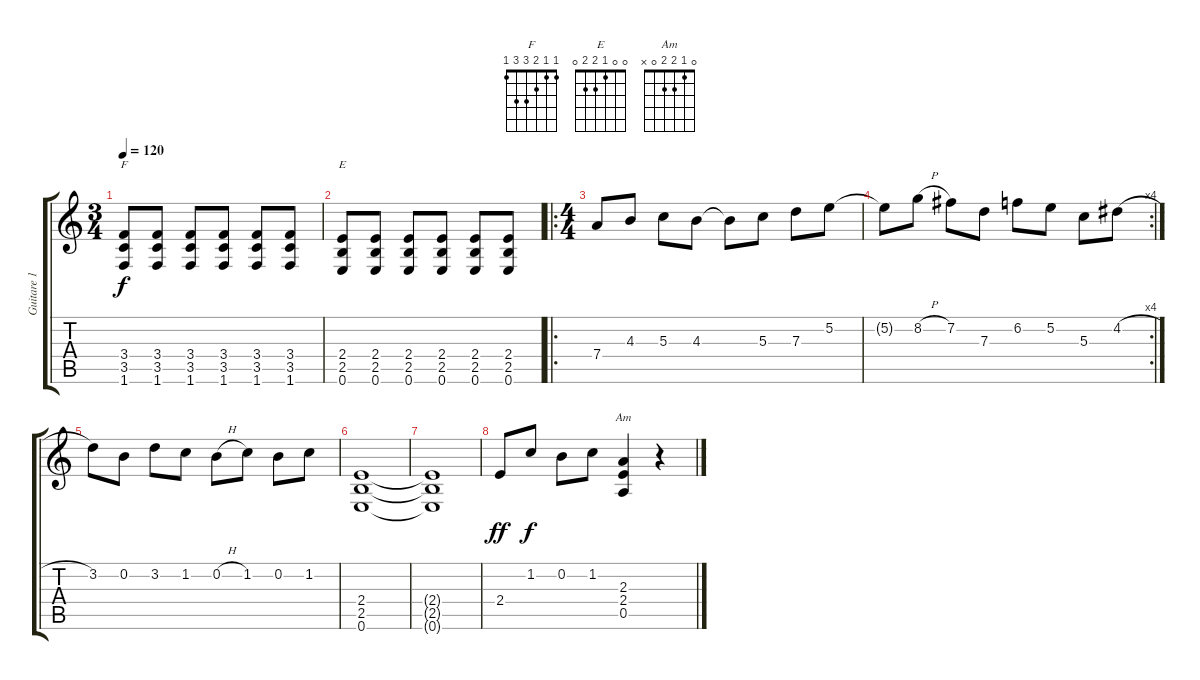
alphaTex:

\track ("Guitare 1" "Guitare 1") {instrument distortionguitar}
\staff {score tabs}
\tuning (E4 B3 G3 D3 A2 E2) {hide}
\chord ("F" 1 1 2 3 3 1)
\chord ("E" 0 0 1 2 2 0)
\chord ("Am" 0 1 2 2 0 x)
\ts (3 4)
\tempo 120
\clef g2
\ks c
(3.4 3.5 1.6).8{ch "F" dy f} (3.4 3.5 1.6).8 (3.4 3.5 1.6).8 (3.4 3.5 1.6).8 (3.4 3.5 1.6).8 (3.4 3.5 1.6).8 |
(2.4 2.5 0.6).8{ch "E"} (2.4 2.5 0.6).8 (2.4 2.5 0.6).8 (2.4 2.5 0.6).8 (2.4 2.5 0.6).8 (2.4 2.5 0.6).8 |
\ro
\ts (4 4)
7.4.8 4.3.8 5.3.8 4.3.8 4.3{t}.8 5.3.8 7.3.8 5.2.8 |
\rc 4
5.2{t}.8 8.2{h}.8 7.2.8 7.3.8 6.2.8 5.2.8 5.3.8 4.2{h}.8 |
3.2.8 0.2.8 3.2.8 1.2.8 0.2{h}.8 1.2.8 0.2.8 1.2.8 |
(2.4 2.5 0.6).1 |
(2.4{t} 2.5{t} 0.6{t}).1 |
2.4.8{dy ff} 1.2.8{dy f} 0.2.8 1.2.8 (2.3 2.4 0.5).4{ch "Am"} r.4
